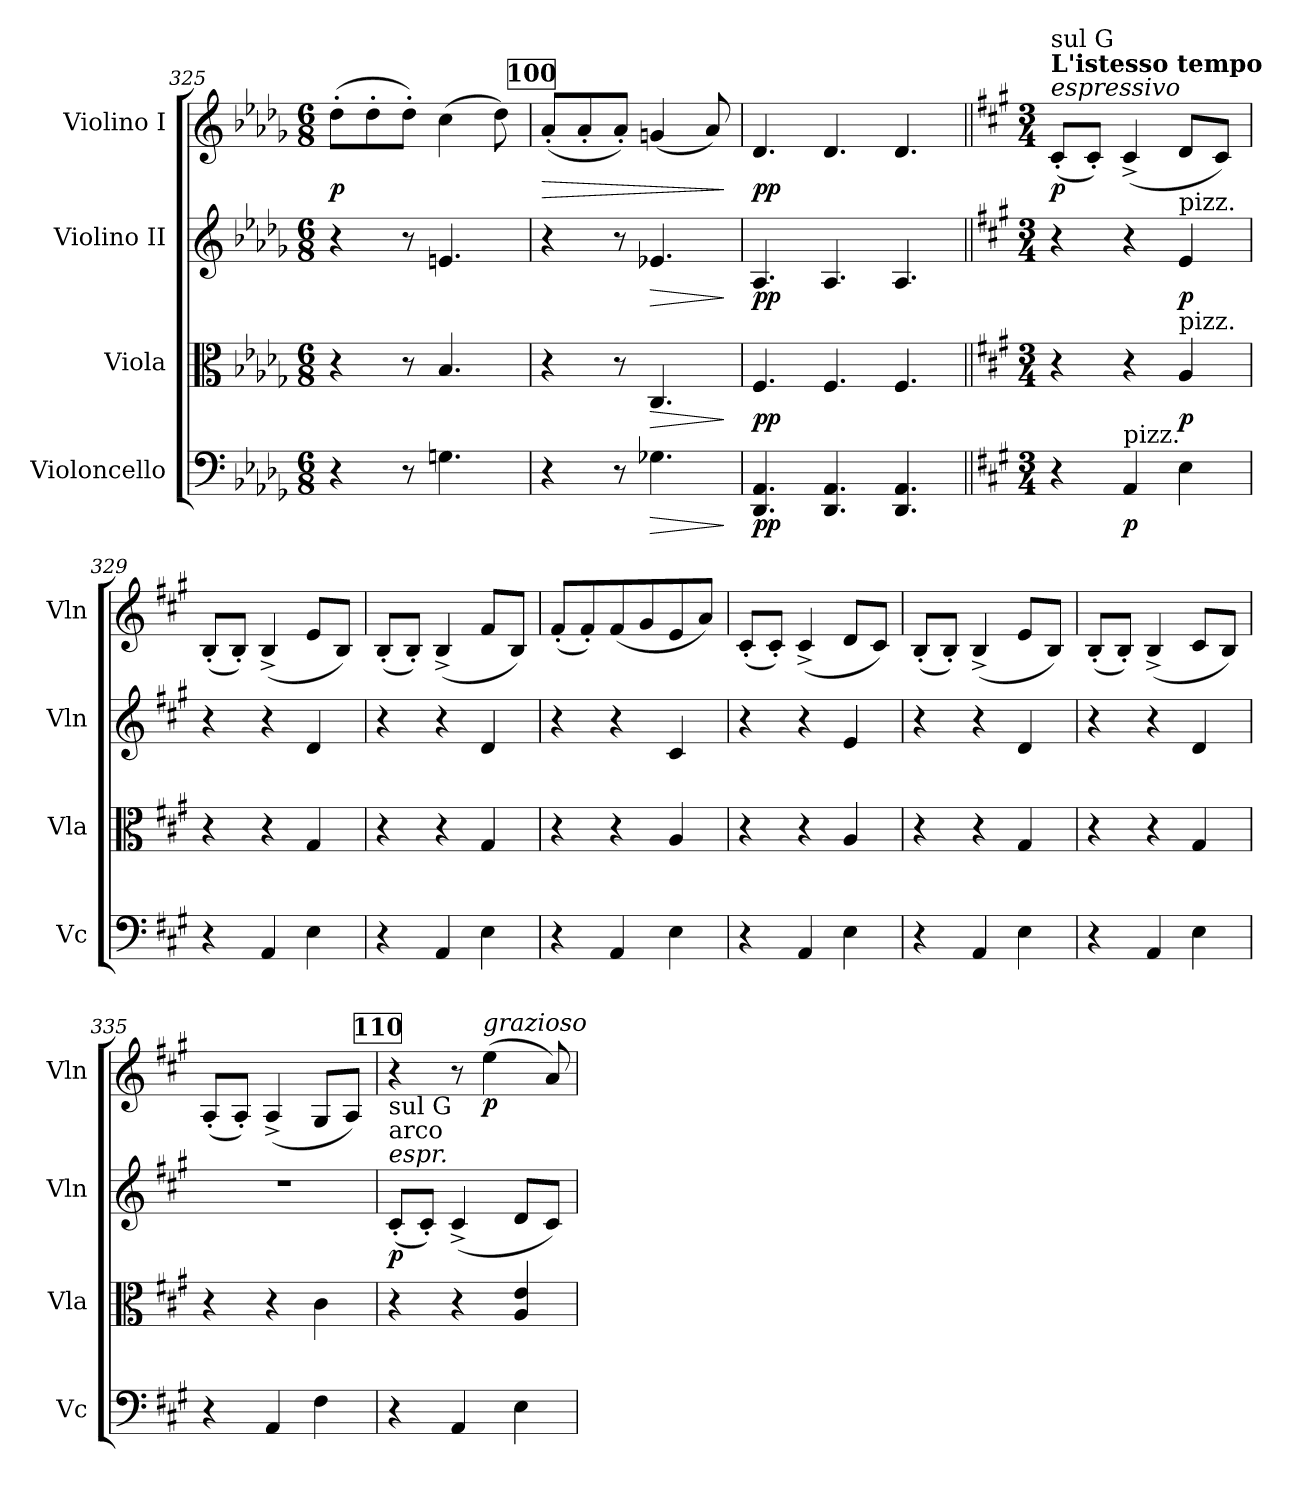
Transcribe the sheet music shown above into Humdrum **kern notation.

**kern	**dynam	**kern	**dynam	**kern	**dynam	**kern	**dynam
*part4	*part4	*part3	*part3	*part2	*part2	*part1	*part1
*staff4	*staff4	*staff3	*staff3	*staff2	*staff2	*staff1	*staff1
*I"Violoncello	*	*I"Viola	*	*I"Violino II	*	*I"Violino I	*
*I'Vc	*	*I'Vla	*	*I'Vln	*	*I'Vln	*
!!LO:PB:g=z
*clefF4	*	*clefC3	*	*clefG2	*	*clefG2	*
*k[b-e-a-d-g-]	*	*k[b-e-a-d-g-]	*	*k[b-e-a-d-g-]	*	*k[b-e-a-d-g-]	*
*M6/8	*	*M6/8	*	*M6/8	*	*M6/8	*
=325	=325	=325	=325	=325	=325	=325	=325
!	!	!	!	!	!	!	!LO:DY:b
4r	.	4r	.	4r	.	(8dd-'\L	p
.	.	.	.	.	.	8dd-'\	.
8r	.	8r	.	8r	.	8dd-'\J)	.
4.Gn\	.	4.B-/	.	4.en/	.	(4cc\	.
.	.	.	.	.	.	8dd-\)	.
!!LO:REH:place=s1:a:B:fs=14:t=100
=326	=326	=326	=326	=326	=326	=326	=326
!	!	!	!	!	!	!	!LO:HP:b
4r	.	4r	.	4r	.	(8a-'/L	>
.	.	.	.	.	.	8a-'/	.
8r	.	8r	.	8r	.	8a-'/J)	.
!	!LO:HP:b	!	!LO:HP:b	!	!LO:HP:b	!	!
4.G-X\	>	4.C/	>	4.e-X/	>	(4gn/	.
.	.	.	.	.	.	8a-/)	.
.	]	.	]	.	]	.	]
=327	=327	=327	=327	=327	=327	=327	=327
!	!LO:DY:b	!	!LO:DY:b	!	!LO:DY:b	!	!LO:DY:b
4.DD-/ 4.AA-/	pp	4.F/	pp	4.A-/	pp	4.d-/	pp
4.DD-/ 4.AA-/	.	4.F/	.	4.A-/	.	4.d-/	.
4.DD-/ 4.AA-/	.	4.F/	.	4.A-/	.	4.d-/	.
=328||	=328||	=328||	=328||	=328||	=328||	=328||	=328||
*k[f#c#g#]	*	*k[f#c#g#]	*	*k[f#c#g#]	*	*k[f#c#g#]	*
*M3/4	*	*M3/4	*	*M3/4	*	*M3/4	*
!	!	!	!	!	!	!LO:TX:a:i:t=espressivo	!
!	!	!	!	!	!	!LO:TX:a:B:t=L'istesso tempo	!
!	!	!	!	!	!	!LO:TX:a:t=sul G	!
!	!	!	!	!	!	!	!LO:DY:b
4r	.	4r	.	4r	.	(8c#'/L	p
.	.	.	.	.	.	8c#'/J)	.
!LO:TX:a:t=pizz.	!	!	!	!	!	!	!
!	!LO:DY:b	!	!	!	!	!	!
4AA/	p	4r	.	4r	.	(4c#^/	.
!	!	!	!	!LO:TX:a:t=pizz.	!	!	!
!	!	!LO:TX:a:t=pizz.	!	!	!	!	!
!	!	!	!LO:DY:b	!	!LO:DY:b	!	!
4E\	.	4A/	p	4e/	p	8d/L	.
.	.	.	.	.	.	8c#/J)	.
=329	=329	=329	=329	=329	=329	=329	=329
4r	.	4r	.	4r	.	(8B'/L	.
.	.	.	.	.	.	8B'/J)	.
4AA/	.	4r	.	4r	.	(4B^/	.
4E\	.	4G#/	.	4d/	.	8e/L	.
.	.	.	.	.	.	8B/J)	.
=330	=330	=330	=330	=330	=330	=330	=330
4r	.	4r	.	4r	.	(8B'/L	.
.	.	.	.	.	.	8B'/J)	.
4AA/	.	4r	.	4r	.	(4B^/	.
4E\	.	4G#/	.	4d/	.	8f#/L	.
.	.	.	.	.	.	8B/J)	.
!!LO:LB:g=z
=331	=331	=331	=331	=331	=331	=331	=331
4r	.	4r	.	4r	.	(8f#'/L	.
.	.	.	.	.	.	8f#'/)	.
4AA/	.	4r	.	4r	.	(8f#/	.
.	.	.	.	.	.	8g#/	.
4E\	.	4A/	.	4c#/	.	8e/	.
.	.	.	.	.	.	8a/J)	.
=332	=332	=332	=332	=332	=332	=332	=332
4r	.	4r	.	4r	.	(8c#'/L	.
.	.	.	.	.	.	8c#'/J)	.
4AA/	.	4r	.	4r	.	(4c#^/	.
4E\	.	4A/	.	4e/	.	8d/L	.
.	.	.	.	.	.	8c#/J)	.
=333	=333	=333	=333	=333	=333	=333	=333
4r	.	4r	.	4r	.	(8B'/L	.
.	.	.	.	.	.	8B'/J)	.
4AA/	.	4r	.	4r	.	(4B^/	.
4E\	.	4G#/	.	4d/	.	8e/L	.
.	.	.	.	.	.	8B/J)	.
=334	=334	=334	=334	=334	=334	=334	=334
4r	.	4r	.	4r	.	(8B'/L	.
.	.	.	.	.	.	8B'/J)	.
4AA/	.	4r	.	4r	.	(4B^/	.
4E\	.	4G#/	.	4d/	.	8c#/L	.
.	.	.	.	.	.	8B/J)	.
=335	=335	=335	=335	=335	=335	=335	=335
4r	.	4r	.	2.r	.	(8A'/L	.
.	.	.	.	.	.	8A'/J)	.
4AA/	.	4r	.	.	.	(4A^/	.
4F#\	.	4c#\	.	.	.	8G#/L	.
.	.	.	.	.	.	8A/J)	.
!!LO:REH:place=s1:a:B:fs=14:t=110
=336	=336	=336	=336	=336	=336	=336	=336
!	!	!	!	!LO:TX:a:i:t=espr.	!	!	!
!	!	!	!	!LO:TX:a:t=arco	!	!	!
!	!	!	!	!LO:TX:a:t=sul G	!	!	!
!	!	!	!	!	!LO:DY:b	!	!
4r	.	4r	.	(8c#'/L	p	4r	.
.	.	.	.	8c#'/J)	.	.	.
4AA/	.	4r	.	(4c#^/	.	8r	.
!	!	!	!	!	!	!LO:TX:a:i:t=grazioso	!
!	!	!	!	!	!	!	!LO:DY:b
.	.	.	.	.	.	(4ee\	p
4E\	.	4A/ 4e/	.	8d/L	.	.	.
.	.	.	.	8c#/J)	.	8a/)	.
=	=	=	=	=	=	=	=
*-	*-	*-	*-	*-	*-	*-	*-
